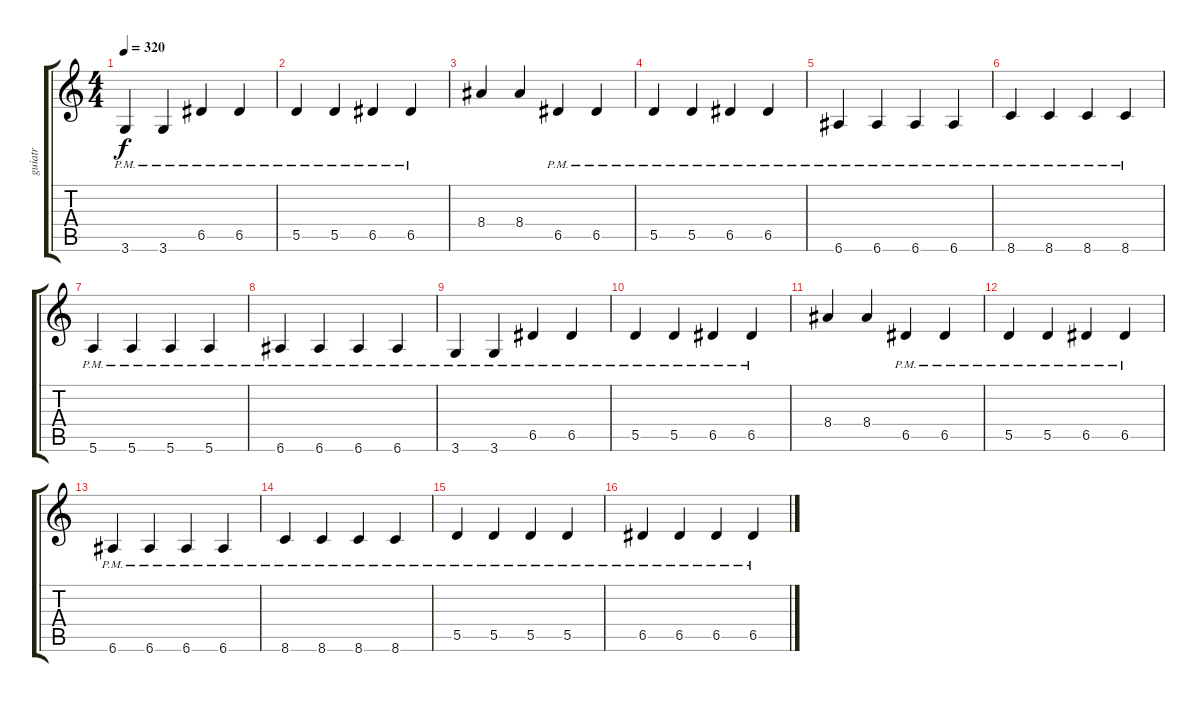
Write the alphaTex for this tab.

\track ("guiatr" "guiatr") {instrument distortionguitar}
\staff {score tabs}
\tuning (E4 B3 G3 D3 A2 E2) {hide}
\ts (4 4)
\tempo 320
\clef g2
\ks c
3.6{pm}.4{dy f} 3.6{pm}.4 6.5{pm}.4 6.5{pm}.4 |
5.5{pm}.4 5.5{pm}.4 6.5{pm}.4 6.5{pm}.4 |
8.4.4 8.4.4 6.5{pm}.4 6.5{pm}.4 |
5.5{pm}.4 5.5{pm}.4 6.5{pm}.4 6.5{pm}.4 |
6.6{pm}.4 6.6{pm}.4 6.6{pm}.4 6.6{pm}.4 |
8.6{pm}.4 8.6{pm}.4 8.6{pm}.4 8.6{pm}.4 |
5.6{pm}.4 5.6{pm}.4 5.6{pm}.4 5.6{pm}.4 |
6.6{pm}.4 6.6{pm}.4 6.6{pm}.4 6.6{pm}.4 |
3.6{pm}.4 3.6{pm}.4 6.5{pm}.4 6.5{pm}.4 |
5.5{pm}.4 5.5{pm}.4 6.5{pm}.4 6.5{pm}.4 |
8.4.4 8.4.4 6.5{pm}.4 6.5{pm}.4 |
5.5{pm}.4 5.5{pm}.4 6.5{pm}.4 6.5{pm}.4 |
6.6{pm}.4 6.6{pm}.4 6.6{pm}.4 6.6{pm}.4 |
8.6{pm}.4 8.6{pm}.4 8.6{pm}.4 8.6{pm}.4 |
5.5{pm}.4 5.5{pm}.4 5.5{pm}.4 5.5{pm}.4 |
6.5{pm}.4 6.5{pm}.4 6.5{pm}.4 6.5{pm}.4
